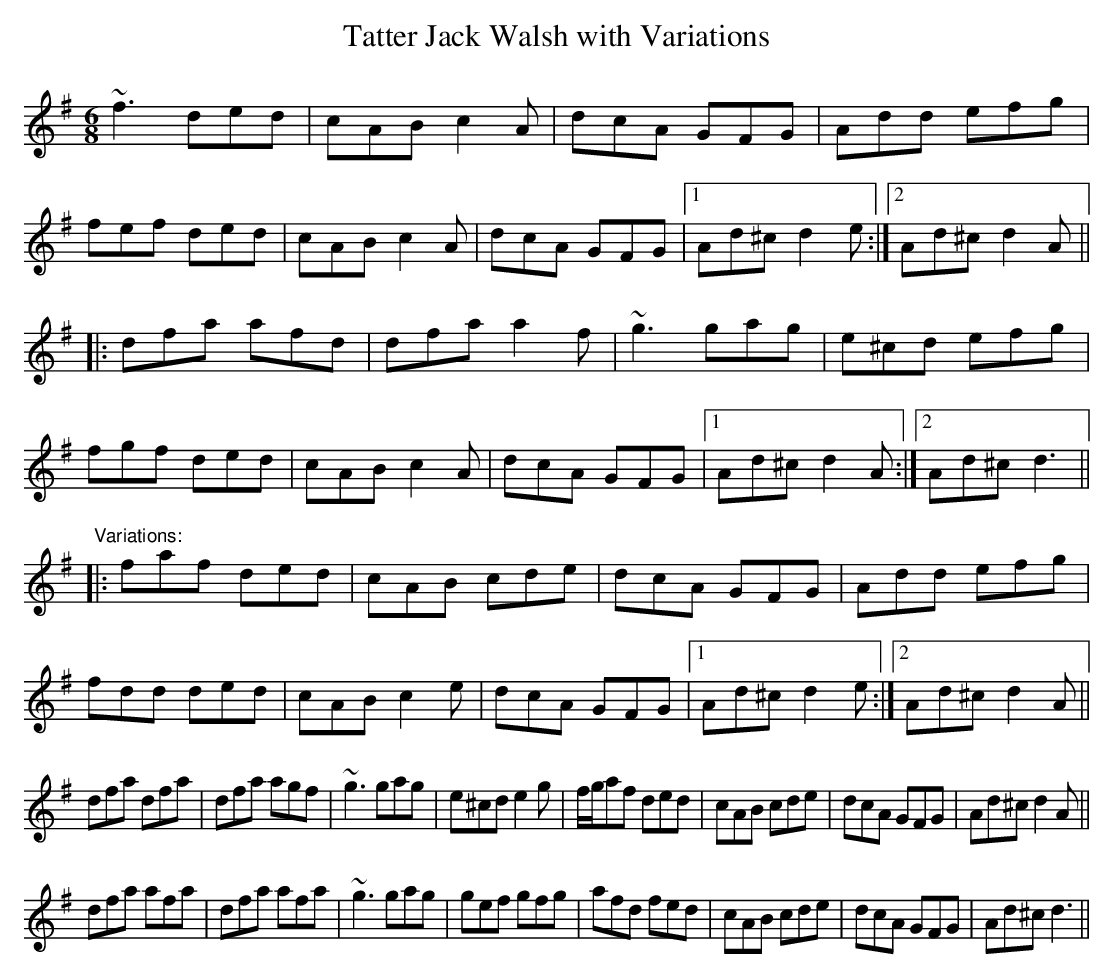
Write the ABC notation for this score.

X:1
T:Tatter Jack Walsh with Variations
M:6/8
K:Dmix
~f3 ded|cAB c2A|dcA GFG|Add efg|
fef ded|cAB c2A|dcA GFG|1 Ad^c d2e:|2 Ad^c d2A||
|:dfa afd|dfa a2f|~g3 gag|e^cd efg|
fgf ded|cAB c2A|dcA GFG|1 Ad^c d2A:|2 Ad^c d3||
"Variations:"
|:faf ded|cAB cde|dcA GFG|Add efg|
fdd ded|cAB c2e|dcA GFG|1 Ad^c d2e:|2 Ad^c d2A||
dfa dfa|dfa agf|~g3 gag|e^cd e2g|f/g/af ded|cAB cde|dcA GFG|Ad^c d2A||
dfa afa|dfa afa|~g3 gag|gef gfg|afd fed|cAB cde|dcA GFG|Ad^c d3||
